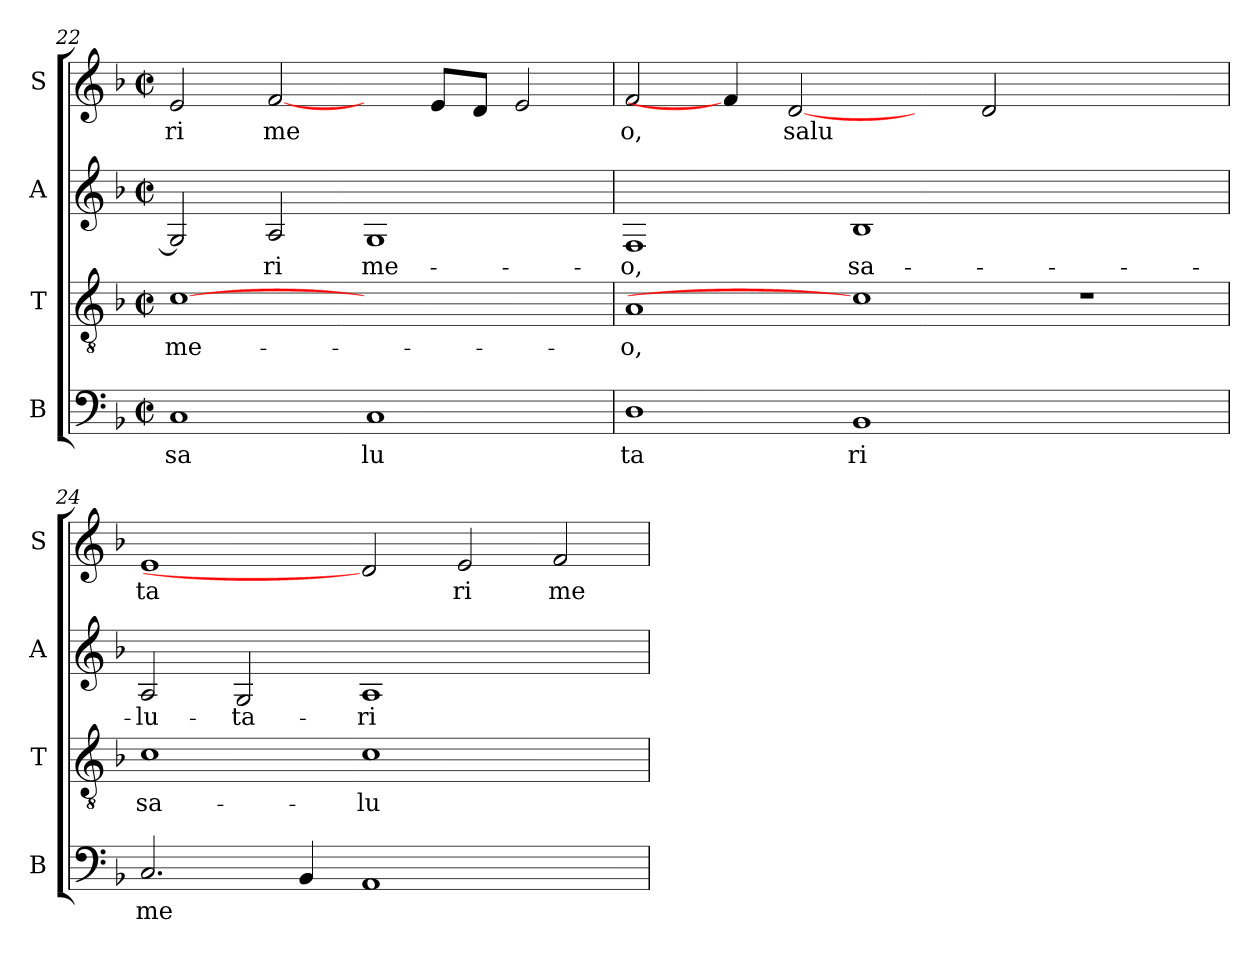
**kern	**text	**kern	**text	**kern	**text	**kern	**text
*part4	*part4	*part3	*part3	*part2	*part2	*part1	*part1
*staff4	*staff4	*staff3	*staff3	*staff2	*staff2	*staff1	*staff1
*I"B	*	*I"T	*	*I"A	*	*I"S	*
*I'B	*	*I'T	*	*I'A	*	*I'S	*
*clefF4	*	*clefGv2	*	*clefG2	*	*clefG2	*
*k[b-]	*	*k[b-]	*	*k[b-]	*	*k[b-]	*
*F:	*	*F:	*	*F:	*	*F:	*
*M2/2	*	*M2/2	*	*M2/2	*	*M2/2	*
*met(c|)	*	*met(c|)	*	*met(c|)	*	*met(c|)	*
=22	=22	=22	=22	=22	=22	=22	=22
!	!LO:LY:b:cj	!	!LO:LY:b:cj	!	!LO:LY:b:cj	!	!LO:LY:b:cj
1C	sa	[1c	me-	2G/]	--	2e/	ri
!	!	!	!	!	!LO:LY:b:cj	!	!LO:LY:b:cj
.	.	.	.	2A/	-ri	[2f/	me
!	!LO:LY:b:cj	!	!	!	!LO:LY:b:cj	!	!
1C	lu	1ryy	.	1G	me-	4ryy	.
!	!	!	!	!	!	!	!LO:LY:b:cj
.	.	.	.	.	.	8e/L	.
!	!	!	!	!	!	!	!LO:LY:b:cj
.	.	.	.	.	.	8d/J	.
!	!	!	!	!	!	!	!LO:LY:b:cj
.	.	.	.	.	.	2e/	.
=23	=23	=23	=23	=23	=23	=23	=23
!	!LO:LY:b:cj	!	!LO:LY:b:cj	!	!LO:LY:b:cj	!	!LO:LY:b:cj
1D	ta	1A	-o,	1F	-o,	2f/	o,
.	.	.	.	.	.	4f/]	.
!	!	!	!	!	!	!	!LO:LY:b:cj
.	.	.	.	.	.	[2d	salu
!	!LO:LY:b:cj	!	!	!	!LO:LY:b:cj	!	!
1BB-	ri	1c]	.	1B-	sa-	.	.
.	.	.	.	.	.	4ryy	.
!	!	!	!	!	!	!	!LO:LY:b:cj
.	.	.	.	.	.	2d/	.
1ryy	.	1r	.	1ryy	.	1ryy	.
=24	=24	=24	=24	=24	=24	=24	=24
!	!LO:LY:b:cj	!	!LO:LY:b:cj	!	!LO:LY:b:cj	!	!LO:LY:b:cj
2.C/	me	1c	sa-	2A/	-lu-	1e	ta
!	!	!	!	!	!LO:LY:b:cj	!	!
.	.	.	.	2G/	-ta-	.	.
!	!LO:LY:b:cj	!	!	!	!	!	!
4BB-/	.	.	.	.	.	.	.
!	!LO:LY:b:cj	!	!LO:LY:b:cj	!	!LO:LY:b:cj	!	!
1AA	.	1c	-lu-	1A	-ri	2d]	.
!	!	!	!	!	!	!	!LO:LY:b:cj
.	.	.	.	.	.	2e/	ri
!	!	!	!	!	!	!	!LO:LY:b:cj
2ryy	.	2ryy	.	2ryy	.	2f/	me
=	=	=	=	=	=	=	=
*-	*-	*-	*-	*-	*-	*-	*-
